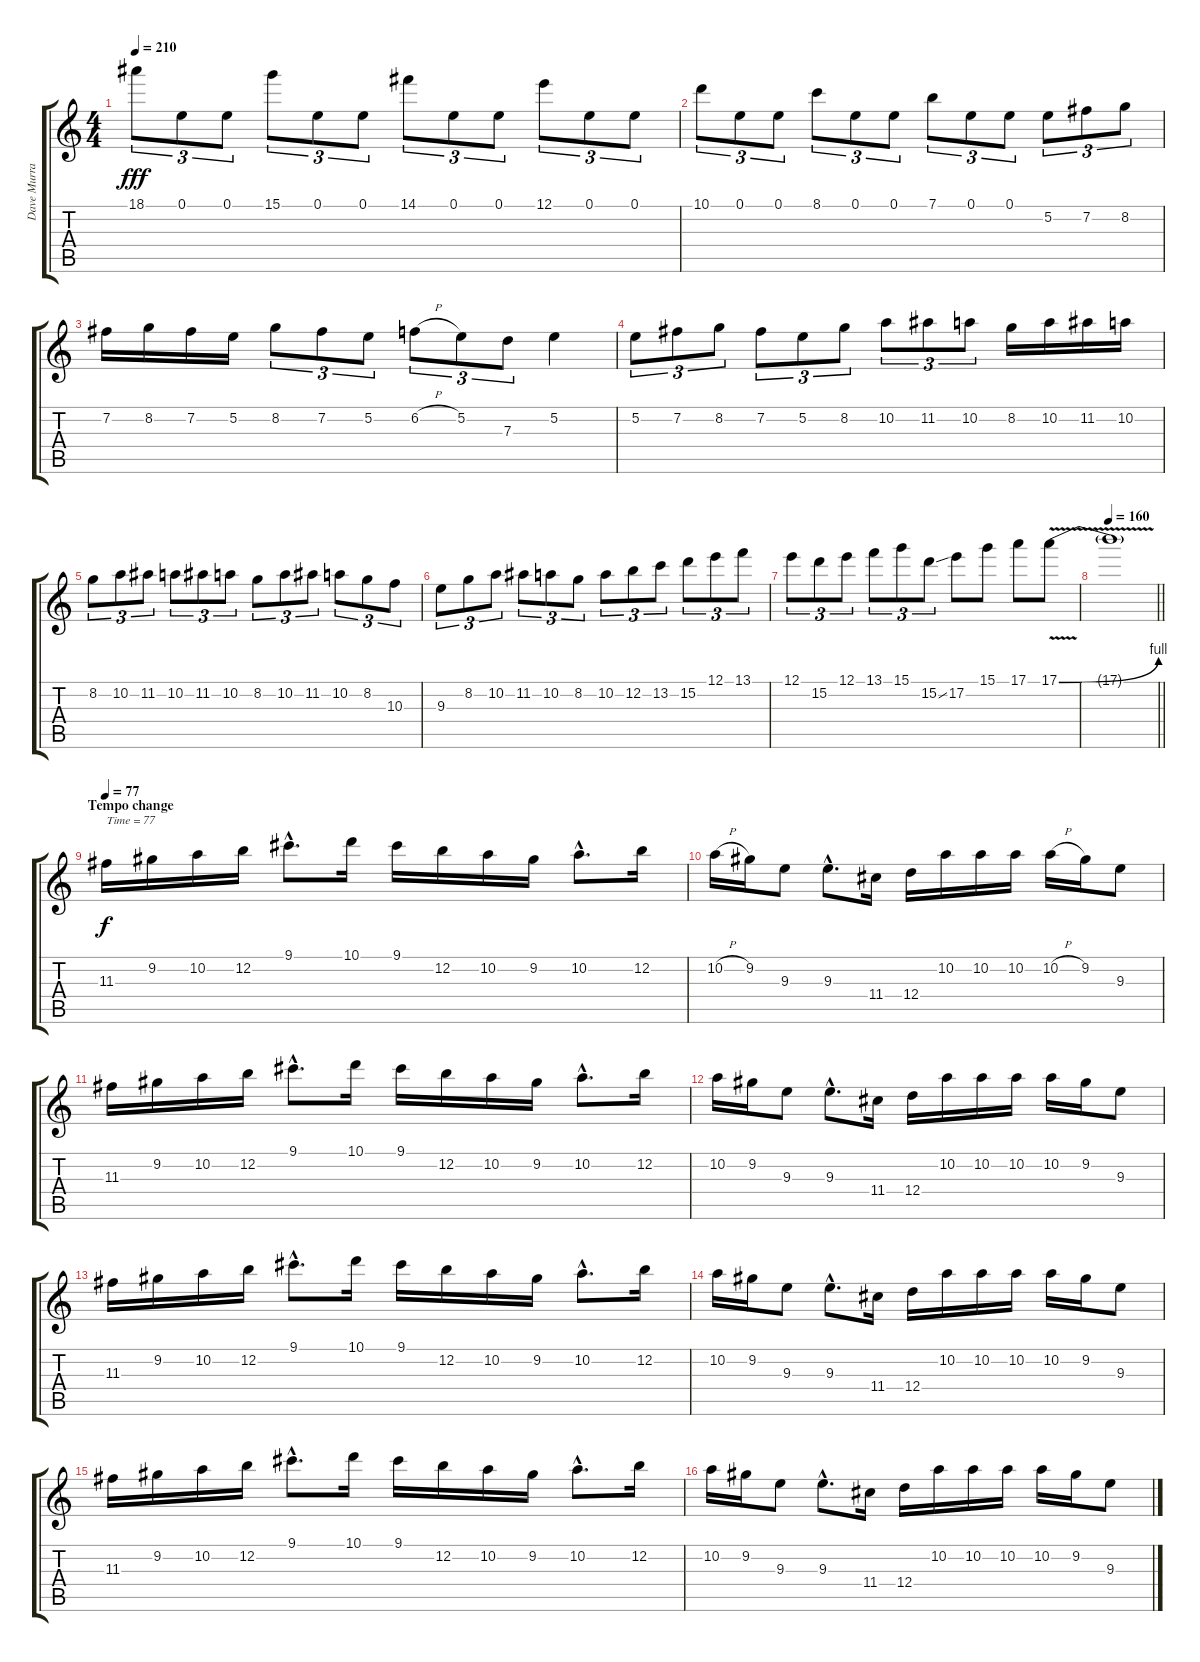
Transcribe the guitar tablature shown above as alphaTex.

\track ("Dave Murray" "Dave Murra") {instrument overdrivenguitar}
\staff {score tabs}
\tuning (E4 B3 G3 D3 A2 E2) {hide}
\ts (4 4)
\tempo 210
\clef g2
\ks c
18.1.8{tu (3 2) dy fff} 0.1.8{tu (3 2)} 0.1.8{tu (3 2)} 15.1.8{tu (3 2)} 0.1.8{tu (3 2)} 0.1.8{tu (3 2)} 14.1.8{tu (3 2)} 0.1.8{tu (3 2)} 0.1.8{tu (3 2)} 12.1.8{tu (3 2)} 0.1.8{tu (3 2)} 0.1.8{tu (3 2)} |
10.1.8{tu (3 2)} 0.1.8{tu (3 2)} 0.1.8{tu (3 2)} 8.1.8{tu (3 2)} 0.1.8{tu (3 2)} 0.1.8{tu (3 2)} 7.1.8{tu (3 2)} 0.1.8{tu (3 2)} 0.1.8{tu (3 2)} 5.2.8{tu (3 2)} 7.2.8{tu (3 2)} 8.2.8{tu (3 2)} |
7.2.16 8.2.16 7.2.16 5.2.16 8.2.8{tu (3 2)} 7.2.8{tu (3 2)} 5.2.8{tu (3 2)} 6.2{h}.8{tu (3 2)} 5.2.8{tu (3 2)} 7.3.8{tu (3 2)} 5.2.4 |
5.2.8{tu (3 2)} 7.2.8{tu (3 2)} 8.2.8{tu (3 2)} 7.2.8{tu (3 2)} 5.2.8{tu (3 2)} 8.2.8{tu (3 2)} 10.2.8{tu (3 2)} 11.2.8{tu (3 2)} 10.2.8{tu (3 2)} 8.2.16 10.2.16 11.2.16 10.2.16 |
8.2.8{tu (3 2)} 10.2.8{tu (3 2)} 11.2.8{tu (3 2)} 10.2.8{tu (3 2)} 11.2.8{tu (3 2)} 10.2.8{tu (3 2)} 8.2.8{tu (3 2)} 10.2.8{tu (3 2)} 11.2.8{tu (3 2)} 10.2.8{tu (3 2)} 8.2.8{tu (3 2)} 10.3.8{tu (3 2)} |
9.3.8{tu (3 2)} 8.2.8{tu (3 2)} 10.2.8{tu (3 2)} 11.2.8{tu (3 2)} 10.2.8{tu (3 2)} 8.2.8{tu (3 2)} 10.2.8{tu (3 2)} 12.2.8{tu (3 2)} 13.2.8{tu (3 2)} 15.2.8{tu (3 2)} 12.1.8{tu (3 2)} 13.1.8{tu (3 2)} |
12.1.8{tu (3 2)} 15.2.8{tu (3 2)} 12.1.8{tu (3 2)} 13.1.8{tu (3 2)} 15.1.8{tu (3 2)} 15.2{ss}.8{tu (3 2)} 17.2.8 15.1.8 17.1.8 17.1{be (bend 0 0 60 4) v}.8 |
\tempo 160
\barLineRight lightlight
17.1{t}.1 |
\section ("" "Tempo change")
\tempo 77
11.3.16{txt "Time = 77" dy f} 9.2.16 10.2.16 12.2.16 9.1{hac}.8{d} 10.1.16 9.1.16 12.2.16 10.2.16 9.2.16 10.2{hac}.8{d} 12.2.16 |
10.2{h}.16 9.2.16 9.3.8 9.3{hac}.8{d} 11.4.16 12.4.16 10.2.16 10.2.16 10.2.16 10.2{h}.16 9.2.16 9.3.8 |
11.3.16 9.2.16 10.2.16 12.2.16 9.1{hac}.8{d} 10.1.16 9.1.16 12.2.16 10.2.16 9.2.16 10.2{hac}.8{d} 12.2.16 |
10.2.16 9.2.16 9.3.8 9.3{hac}.8{d} 11.4.16 12.4.16 10.2.16 10.2.16 10.2.16 10.2.16 9.2.16 9.3.8 |
11.3.16 9.2.16 10.2.16 12.2.16 9.1{hac}.8{d} 10.1.16 9.1.16 12.2.16 10.2.16 9.2.16 10.2{hac}.8{d} 12.2.16 |
10.2.16 9.2.16 9.3.8 9.3{hac}.8{d} 11.4.16 12.4.16 10.2.16 10.2.16 10.2.16 10.2.16 9.2.16 9.3.8 |
11.3.16 9.2.16 10.2.16 12.2.16 9.1{hac}.8{d} 10.1.16 9.1.16 12.2.16 10.2.16 9.2.16 10.2{hac}.8{d} 12.2.16 |
10.2.16 9.2.16 9.3.8 9.3{hac}.8{d} 11.4.16 12.4.16 10.2.16 10.2.16 10.2.16 10.2.16 9.2.16 9.3.8
